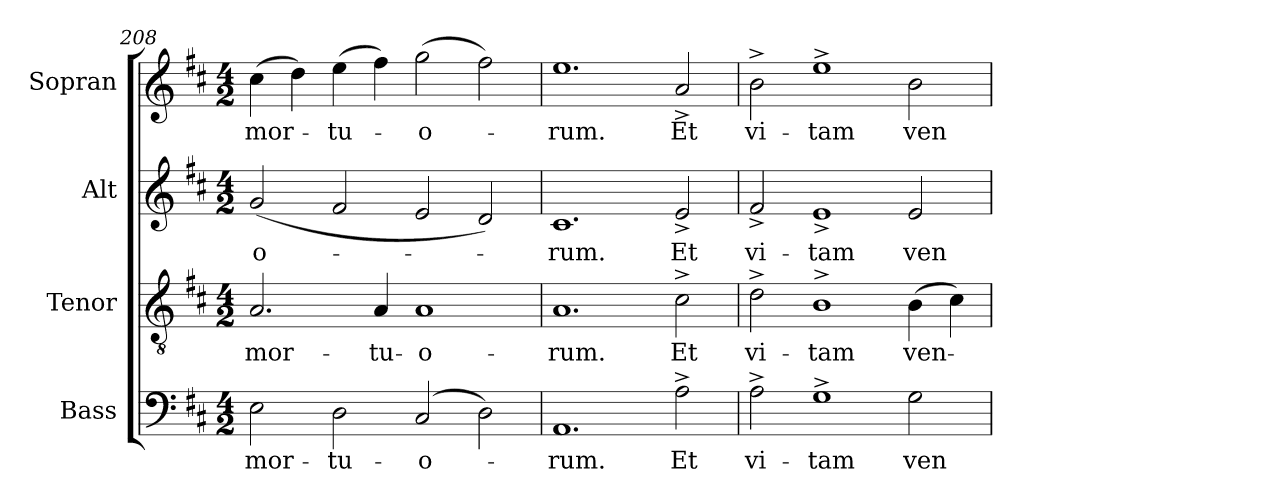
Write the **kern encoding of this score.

**kern	**text	**kern	**text	**kern	**text	**kern	**text
*part4	*part4	*part3	*part3	*part2	*part2	*part1	*part1
*staff4	*staff4	*staff3	*staff3	*staff2	*staff2	*staff1	*staff1
*I"Bass	*	*I"Tenor	*	*I"Alt	*	*I"Sopran	*
*I'B.	*	*I'T.	*	*I'A.	*	*I'S.	*
*clefF4	*	*clefGv2	*	*clefG2	*	*clefG2	*
*k[f#c#]	*	*k[f#c#]	*	*k[f#c#]	*	*k[f#c#]	*
*D:	*	*D:	*	*D:	*	*D:	*
*M4/2	*	*M4/2	*	*M4/2	*	*M4/2	*
=208	=208	=208	=208	=208	=208	=208	=208
!	!LO:LY:b	!	!LO:LY:b	!	!LO:LY:b	!	!LO:LY:b
2E\	mor-	2.A/	mor-	(<2g/	-o-	(>4cc#\	mor-
.	.	.	.	.	.	4dd\)	.
!	!LO:LY:b	!	!	!	!	!	!LO:LY:b
2D\	-tu-	.	.	2f#/	.	(>4ee\	-tu-
!	!	!	!LO:LY:b	!	!	!	!
.	.	4A/	-tu-	.	.	4ff#\)	.
!	!LO:LY:b	!	!LO:LY:b	!	!	!	!LO:LY:b
(2C#/	-o-	1A	-o-	2e/	.	(>2gg\	-o-
2D\)	.	.	.	2d/)	.	2ff#\)	.
=209	=209	=209	=209	=209	=209	=209	=209
!	!LO:LY:b	!	!LO:LY:b	!	!LO:LY:b	!	!LO:LY:b
1.AA	-rum.	1.A	-rum.	1.c#	-rum.	1.ee	-rum.
!	!LO:LY:b	!	!LO:LY:b	!	!LO:LY:b	!	!LO:LY:b
2A^>\	Et	2c#^>\	Et	2e^>/	Et	2a^>/	Et
=210	=210	=210	=210	=210	=210	=210	=210
!	!LO:LY:b	!	!LO:LY:b	!	!LO:LY:b	!	!LO:LY:b
2A^>\	vi-	2d^>\	vi-	2f#^>/	vi-	2b^>\	vi-
!	!LO:LY:b	!	!LO:LY:b	!	!LO:LY:b	!	!LO:LY:b
1G^>	-tam	1B^>	-tam	1e^>	-tam	1ee^>	-tam
!	!LO:LY:b	!	!LO:LY:b	!	!LO:LY:b	!	!LO:LY:b
2G\	ven-	(>4B\	ven-	2e/	ven-	2b\	ven-
.	.	4c#\)	.	.	.	.	.
=	=	=	=	=	=	=	=
*-	*-	*-	*-	*-	*-	*-	*-
